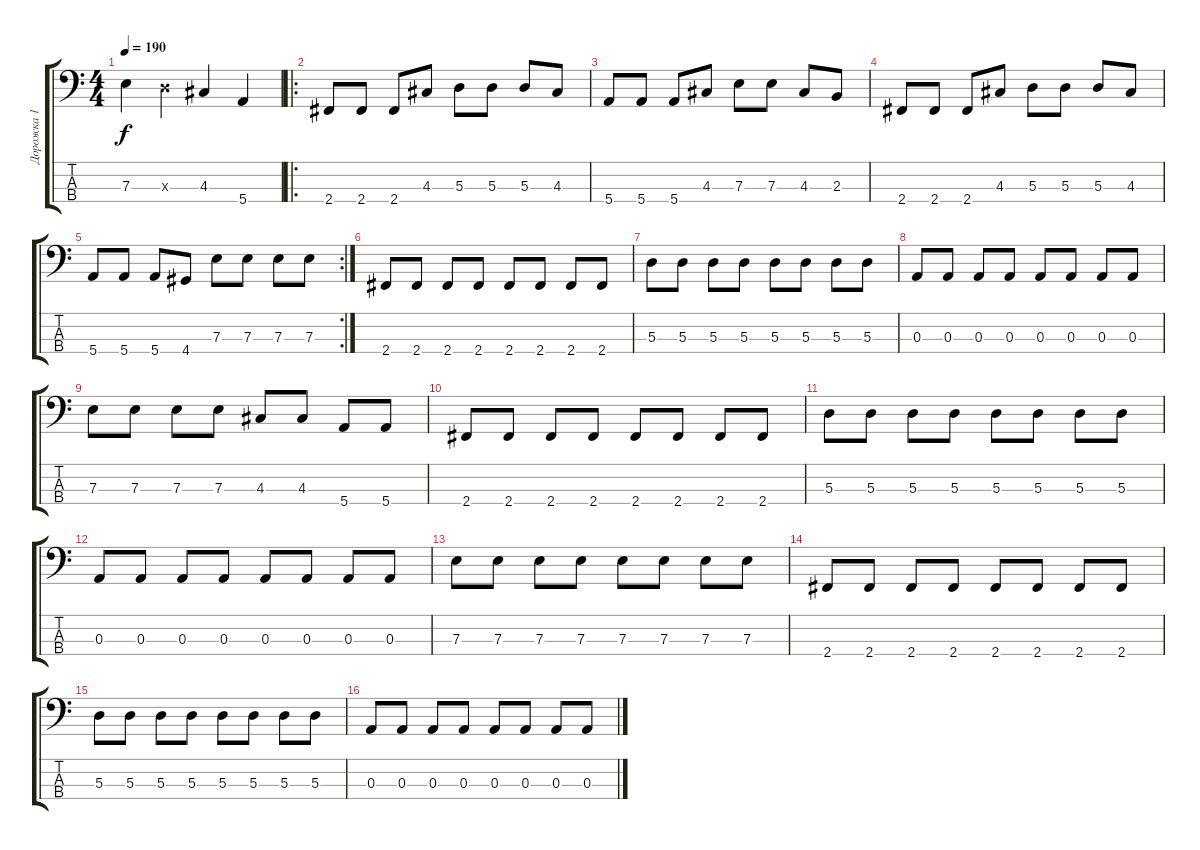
\track ("Дорожка 1" "Дорожка 1") {instrument electricbasspick}
\staff {score tabs}
\tuning (G2 D2 A1 E1) {hide}
\ts (4 4)
\tempo 190
\clef f4
\ks c
7.3.4{dy f} 5.3{x}.4 4.3.4 5.4.4 |
\ro
2.4.8 2.4.8 2.4.8 4.3.8 5.3.8 5.3.8 5.3.8 4.3.8 |
5.4.8 5.4.8 5.4.8 4.3.8 7.3.8 7.3.8 4.3.8 2.3.8 |
2.4.8 2.4.8 2.4.8 4.3.8 5.3.8 5.3.8 5.3.8 4.3.8 |
\rc 2
5.4.8 5.4.8 5.4.8 4.4.8 7.3.8 7.3.8 7.3.8 7.3.8 |
2.4.8 2.4.8 2.4.8 2.4.8 2.4.8 2.4.8 2.4.8 2.4.8 |
5.3.8 5.3.8 5.3.8 5.3.8 5.3.8 5.3.8 5.3.8 5.3.8 |
0.3.8 0.3.8 0.3.8 0.3.8 0.3.8 0.3.8 0.3.8 0.3.8 |
7.3.8 7.3.8 7.3.8 7.3.8 4.3.8 4.3.8 5.4.8 5.4.8 |
2.4.8 2.4.8 2.4.8 2.4.8 2.4.8 2.4.8 2.4.8 2.4.8 |
5.3.8 5.3.8 5.3.8 5.3.8 5.3.8 5.3.8 5.3.8 5.3.8 |
0.3.8 0.3.8 0.3.8 0.3.8 0.3.8 0.3.8 0.3.8 0.3.8 |
7.3.8 7.3.8 7.3.8 7.3.8 7.3.8 7.3.8 7.3.8 7.3.8 |
2.4.8 2.4.8 2.4.8 2.4.8 2.4.8 2.4.8 2.4.8 2.4.8 |
5.3.8 5.3.8 5.3.8 5.3.8 5.3.8 5.3.8 5.3.8 5.3.8 |
0.3.8 0.3.8 0.3.8 0.3.8 0.3.8 0.3.8 0.3.8 0.3.8
